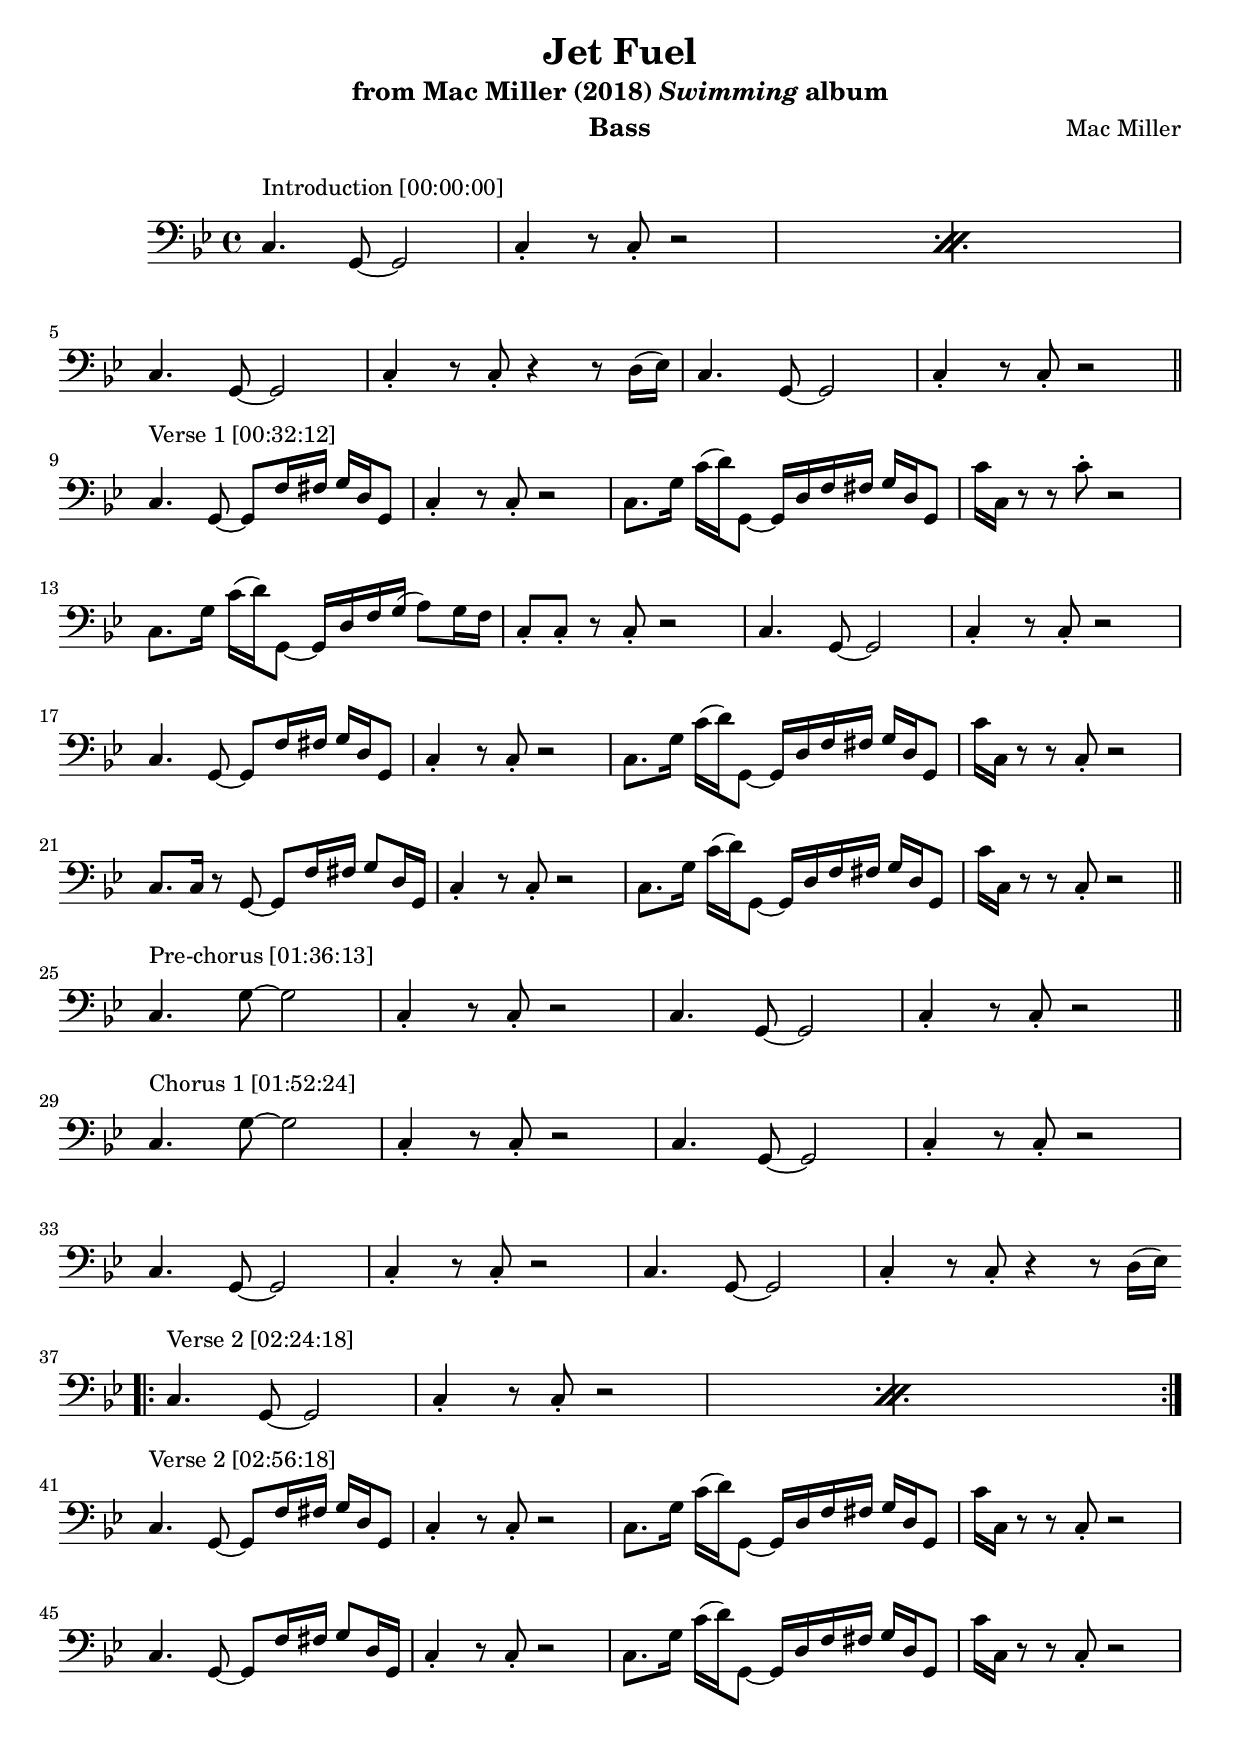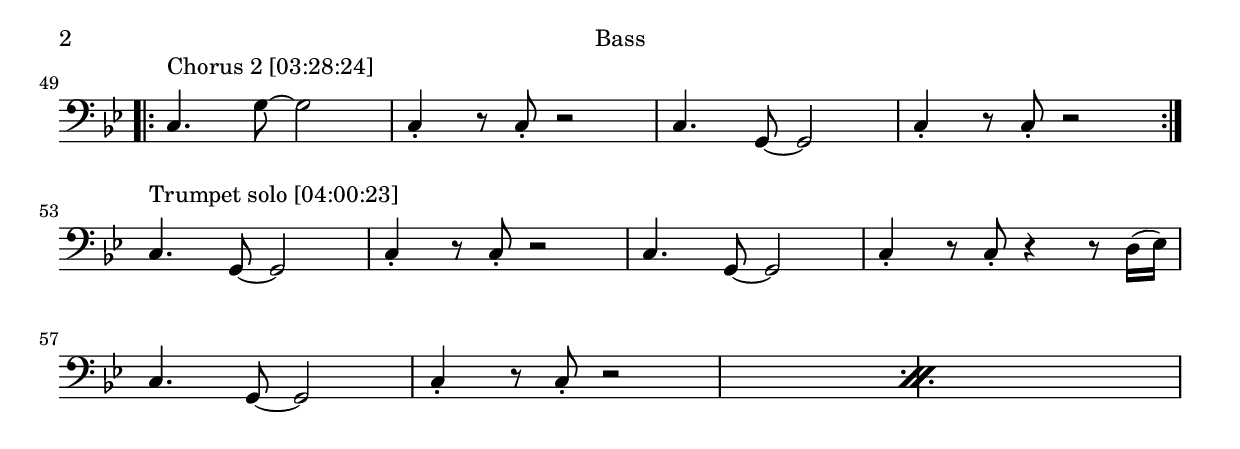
\version "2.20.0"
\language "english"

\include "../../layout.ly"

\paper {
  #(set-default-paper-size "letter")
}

#(set-global-staff-size 20)

\header {
  title      = "Jet Fuel" 
  subtitle   = \markup { "from Mac Miller (2018)" \italic "Swimming" "album"} 
  composer   = "Mac Miller"
  instrument = "Bass"
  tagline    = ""
}

\markup \vspace #1

\version "2.20.0"
\language "english"

CmGm   = \relative{c4. g8~ g2}
CmGm_o = \relative{c4. g'8~ g2}
CmGm_a = \relative{c4. g8~ g8 f'16 fs g d g,8}
CmGm_b = \relative{c8. g'16 c (d) g,,8~ g16 d' f16 fs g d g,8}
CmGm_c = \relative{c8. g'16 c (d) g,,8~ g16 d' f16 g (a8) g16 f}
CmGm_d = \relative{c8. c16 r8 g~ g f'16 fs g8 d16 g,}
CmGm_e = \relative{c4. g8~ g f'16 fs g8 d16 g,}

Cm   = \relative{c4\staccato r8 c\staccato r2}
Cm_a = \relative{c4\staccato r8 c\staccato r4 r8 d16 (ef)}
Cm_b = \relative{c'16 c, r8 r c'8\staccato r2}
Cm_c = \relative{c'16 c, r8 r c8\staccato r2}
Cm_d = \relative{c8\staccato c\staccato r c\staccato r2}

sim_a = \relative{\CmGm   \Cm  }
sim_b = \relative{\CmGm   \Cm_a}
sim_c = \relative{\CmGm_a \Cm  }
sim_d = \relative{\CmGm_b \Cm_c}
sim_e = \relative{\CmGm_o \Cm  }
sim_f = \relative{\CmGm   \Cm  }

end = \bar "||"


\score {
  \relative {
    \clef bass
    \key g \minor

    ^\markup \raise #2 {Introduction [00:00:00]}
    \repeat percent 2 {\sim_a} 
    \sim_b \sim_a
    \end

    ^\markup \raise #2 {Verse 1 [00:32:12]}
    \sim_c         | \CmGm_b \Cm_b |
    \CmGm_c  \Cm_d | \sim_a        |
    \sim_c         | \sim_d        |
    \CmGm_d \Cm    | \sim_d        |
    \end

    ^\markup \raise #2 {Pre-chorus [01:36:13]}
    \sim_e | \sim_f |
    \end

    ^\markup \raise #2 {Chorus 1 [01:52:24]}
    \sim_e | \sim_f |
    \sim_f | \sim_b |
    \end

    ^\markup \raise #2 {Verse 2 [02:24:18]}
    \repeat volta 2 {\bar ".|:" \repeat percent 2 {\sim_f}}

    ^\markup \raise #2 {Verse 2 [02:56:18]}
    \sim_c      | \CmGm_b  \Cm_c |
    \CmGm_e \Cm | \sim_d         |

    ^\markup \raise #2 {Chorus 2 [03:28:24]}
    \repeat volta 2 {\sim_e | \sim_f |}

    ^\markup \raise #2 {Trumpet solo [04:00:23]}
    \sim_f | \sim_b | 
    \repeat percent 2 {\sim_f}
  }
}


\layout {
   \context {
     \Score
     \consists #(line-breaks '(4))
  }
}
